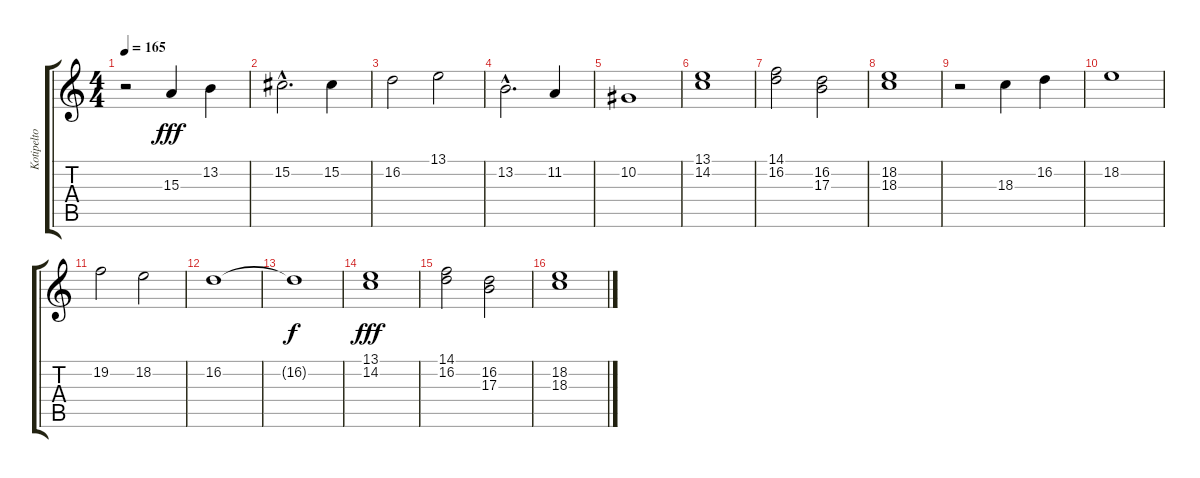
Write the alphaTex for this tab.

\track ("Kotipelto" "Kotipelto") {instrument lead6voice}
\staff {score tabs}
\tuning (Eb4 Bb3 Gb3 Db3 Ab2 Eb2) {hide}
\ts (4 4)
\tempo 165
\clef g2
\ks c
r.2{dy fff} 15.3.4 13.2.4 |
15.2{hac}.2{d} 15.2.4 |
16.2.2 13.1.2 |
13.2{hac}.2{d} 11.2.4 |
10.2.1 |
(13.1 14.2).1 |
(14.1 16.2).2 (16.2 17.3).2 |
(18.2 18.3).1 |
r.2 18.3.4 16.2.4 |
18.2.1 |
19.2.2 18.2.2 |
16.2.1 |
16.2{t}.1{dy f} |
(13.1 14.2).1{dy fff} |
(14.1 16.2).2 (16.2 17.3).2 |
(18.2 18.3).1
